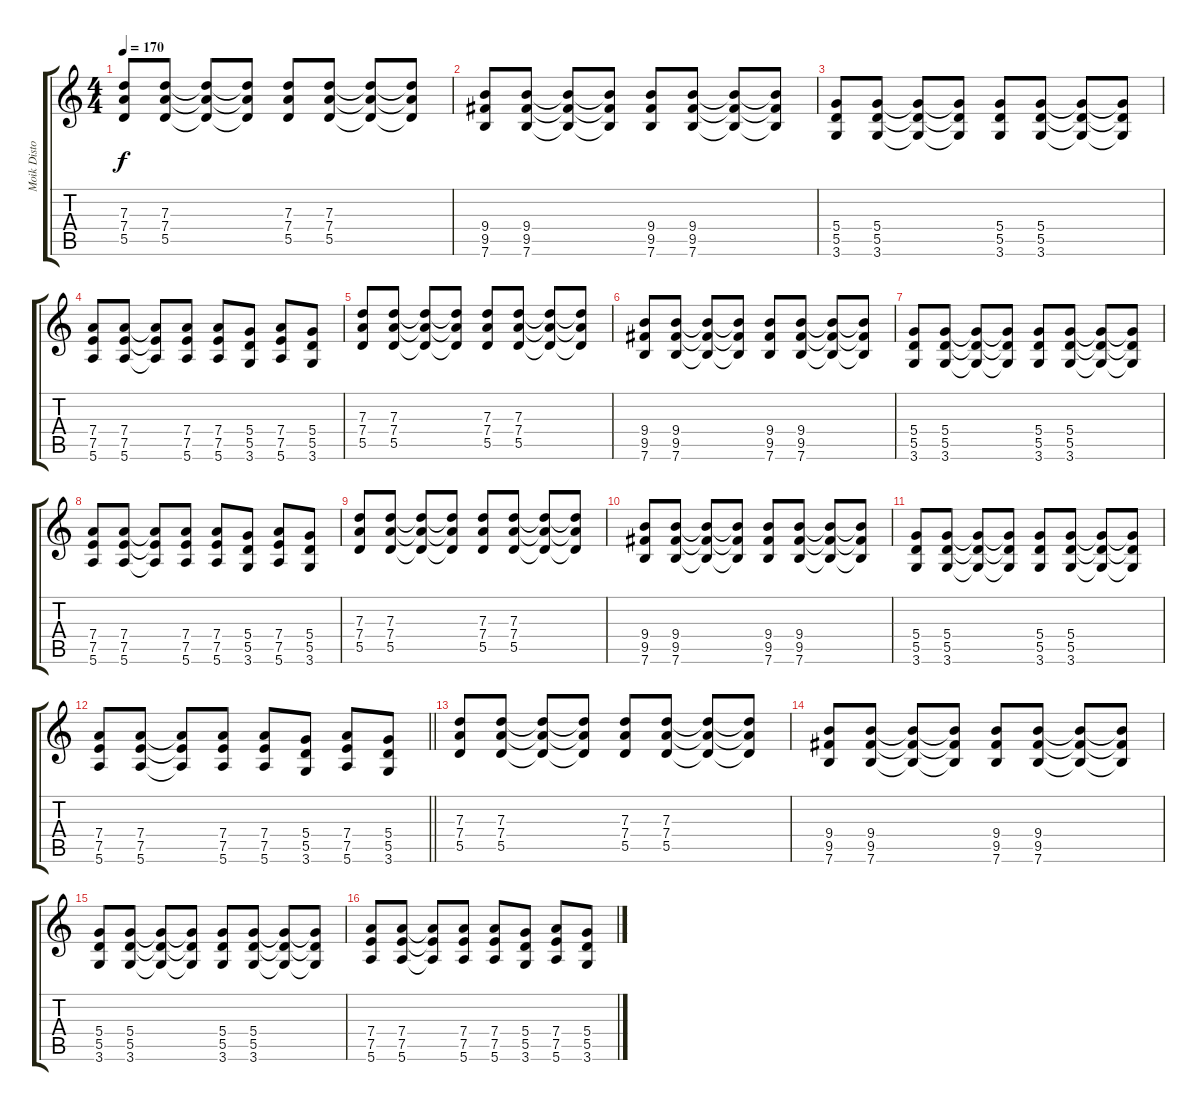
\track ("Moik Distortion" "Moik Disto") {instrument overdrivenguitar}
\staff {score tabs}
\tuning (E4 B3 G3 D3 A2 E2) {hide}
\ts (4 4)
\tempo 170
\clef g2
\ks c
(7.3 7.4 5.5).8{dy f} (7.3 7.4 5.5).8 (7.3{t} 7.4{t} 5.5{t}).8 (7.3{t} 7.4{t} 5.5{t}).8 (7.3 7.4 5.5).8 (7.3 7.4 5.5).8 (7.3{t} 7.4{t} 5.5{t}).8 (7.3{t} 7.4{t} 5.5{t}).8 |
(9.4 9.5 7.6).8 (9.4 9.5 7.6).8 (9.4{t} 9.5{t} 7.6{t}).8 (9.4{t} 9.5{t} 7.6{t}).8 (9.4 9.5 7.6).8 (9.4 9.5 7.6).8 (9.4{t} 9.5{t} 7.6{t}).8 (9.4{t} 9.5{t} 7.6{t}).8 |
(5.4 5.5 3.6).8 (5.4 5.5 3.6).8 (5.4{t} 5.5{t} 3.6{t}).8 (5.4{t} 5.5{t} 3.6{t}).8 (5.4 5.5 3.6).8 (5.4 5.5 3.6).8 (5.4{t} 5.5{t} 3.6{t}).8 (5.4{t} 5.5{t} 3.6{t}).8 |
(7.4 7.5 5.6).8 (7.4 7.5 5.6).8 (7.4{t} 7.5{t} 5.6{t}).8 (7.4 7.5 5.6).8 (7.4 7.5 5.6).8 (5.4 5.5 3.6).8 (7.4 7.5 5.6).8 (5.4 5.5 3.6).8 |
(7.3 7.4 5.5).8 (7.3 7.4 5.5).8 (7.3{t} 7.4{t} 5.5{t}).8 (7.3{t} 7.4{t} 5.5{t}).8 (7.3 7.4 5.5).8 (7.3 7.4 5.5).8 (7.3{t} 7.4{t} 5.5{t}).8 (7.3{t} 7.4{t} 5.5{t}).8 |
(9.4 9.5 7.6).8 (9.4 9.5 7.6).8 (9.4{t} 9.5{t} 7.6{t}).8 (9.4{t} 9.5{t} 7.6{t}).8 (9.4 9.5 7.6).8 (9.4 9.5 7.6).8 (9.4{t} 9.5{t} 7.6{t}).8 (9.4{t} 9.5{t} 7.6{t}).8 |
(5.4 5.5 3.6).8 (5.4 5.5 3.6).8 (5.4{t} 5.5{t} 3.6{t}).8 (5.4{t} 5.5{t} 3.6{t}).8 (5.4 5.5 3.6).8 (5.4 5.5 3.6).8 (5.4{t} 5.5{t} 3.6{t}).8 (5.4{t} 5.5{t} 3.6{t}).8 |
(7.4 7.5 5.6).8 (7.4 7.5 5.6).8 (7.4{t} 7.5{t} 5.6{t}).8 (7.4 7.5 5.6).8 (7.4 7.5 5.6).8 (5.4 5.5 3.6).8 (7.4 7.5 5.6).8 (5.4 5.5 3.6).8 |
(7.3 7.4 5.5).8 (7.3 7.4 5.5).8 (7.3{t} 7.4{t} 5.5{t}).8 (7.3{t} 7.4{t} 5.5{t}).8 (7.3 7.4 5.5).8 (7.3 7.4 5.5).8 (7.3{t} 7.4{t} 5.5{t}).8 (7.3{t} 7.4{t} 5.5{t}).8 |
(9.4 9.5 7.6).8 (9.4 9.5 7.6).8 (9.4{t} 9.5{t} 7.6{t}).8 (9.4{t} 9.5{t} 7.6{t}).8 (9.4 9.5 7.6).8 (9.4 9.5 7.6).8 (9.4{t} 9.5{t} 7.6{t}).8 (9.4{t} 9.5{t} 7.6{t}).8 |
(5.4 5.5 3.6).8 (5.4 5.5 3.6).8 (5.4{t} 5.5{t} 3.6{t}).8 (5.4{t} 5.5{t} 3.6{t}).8 (5.4 5.5 3.6).8 (5.4 5.5 3.6).8 (5.4{t} 5.5{t} 3.6{t}).8 (5.4{t} 5.5{t} 3.6{t}).8 |
\barLineRight lightlight
(7.4 7.5 5.6).8 (7.4 7.5 5.6).8 (7.4{t} 7.5{t} 5.6{t}).8 (7.4 7.5 5.6).8 (7.4 7.5 5.6).8 (5.4 5.5 3.6).8 (7.4 7.5 5.6).8 (5.4 5.5 3.6).8 |
(7.3 7.4 5.5).8 (7.3 7.4 5.5).8 (7.3{t} 7.4{t} 5.5{t}).8 (7.3{t} 7.4{t} 5.5{t}).8 (7.3 7.4 5.5).8 (7.3 7.4 5.5).8 (7.3{t} 7.4{t} 5.5{t}).8 (7.3{t} 7.4{t} 5.5{t}).8 |
(9.4 9.5 7.6).8 (9.4 9.5 7.6).8 (9.4{t} 9.5{t} 7.6{t}).8 (9.4{t} 9.5{t} 7.6{t}).8 (9.4 9.5 7.6).8 (9.4 9.5 7.6).8 (9.4{t} 9.5{t} 7.6{t}).8 (9.4{t} 9.5{t} 7.6{t}).8 |
(5.4 5.5 3.6).8 (5.4 5.5 3.6).8 (5.4{t} 5.5{t} 3.6{t}).8 (5.4{t} 5.5{t} 3.6{t}).8 (5.4 5.5 3.6).8 (5.4 5.5 3.6).8 (5.4{t} 5.5{t} 3.6{t}).8 (5.4{t} 5.5{t} 3.6{t}).8 |
(7.4 7.5 5.6).8 (7.4 7.5 5.6).8 (7.4{t} 7.5{t} 5.6{t}).8 (7.4 7.5 5.6).8 (7.4 7.5 5.6).8 (5.4 5.5 3.6).8 (7.4 7.5 5.6).8 (5.4 5.5 3.6).8
